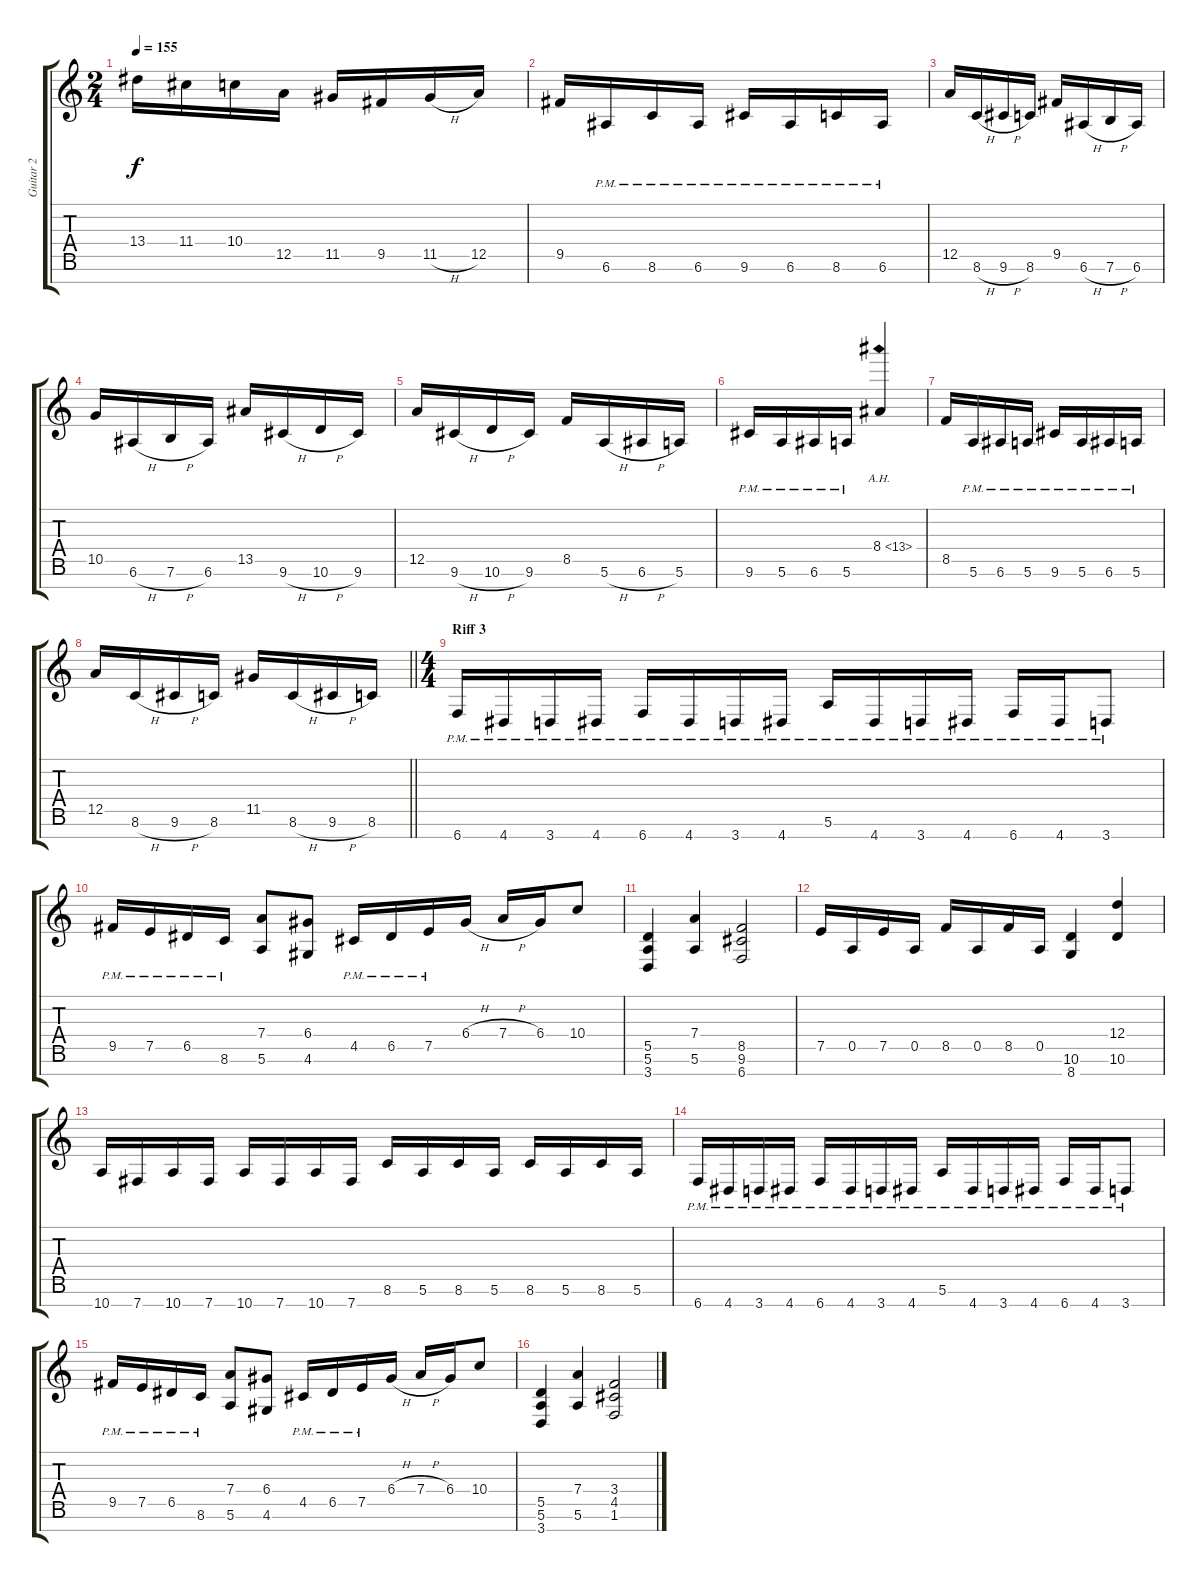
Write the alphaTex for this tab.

\track ("Guitar 2" "Guitar 2") {instrument distortionguitar}
\staff {score tabs}
\tuning (E4 B3 G3 D3 A2 E2 B1) {hide}
\ts (2 4)
\tempo 155
\clef g2
\ks c
13.4.16{dy f} 11.4.16 10.4.16 12.5.16 11.5.16 9.5.16 11.5{h}.16 12.5.16 |
9.5.16 6.6{pm}.16 8.6{pm}.16 6.6{pm}.16 9.6{pm}.16 6.6{pm}.16 8.6{pm}.16 6.6{pm}.16 |
12.5.16 8.6{h}.16 9.6{h}.16 8.6.16 9.5.16 6.6{h}.16 7.6{h}.16 6.6.16 |
10.5.16 6.6{h}.16 7.6{h}.16 6.6.16 13.5.16 9.6{h}.16 10.6{h}.16 9.6.16 |
12.5.16 9.6{h}.16 10.6{h}.16 9.6.16 8.5.16 5.6{h}.16 6.6{h}.16 5.6.16 |
9.6{pm}.16 5.6{pm}.16 6.6{pm}.16 5.6{pm}.16 8.4{ah 5}.4 |
8.5.16 5.6{pm}.16 6.6{pm}.16 5.6{pm}.16 9.6{pm}.16 5.6{pm}.16 6.6{pm}.16 5.6{pm}.16 |
\barLineRight lightlight
12.5.16 8.6{h}.16 9.6{h}.16 8.6.16 11.5.16 8.6{h}.16 9.6{h}.16 8.6.16 |
\ts (4 4)
\section ("" "Riff 3")
6.7{pm}.16 4.7{pm}.16 3.7{pm}.16 4.7{pm}.16 6.7{pm}.16 4.7{pm}.16 3.7{pm}.16 4.7{pm}.16 5.6{pm}.16 4.7{pm}.16 3.7{pm}.16 4.7{pm}.16 6.7{pm}.16 4.7{pm}.16 3.7{pm}.8 |
9.5{pm}.16 7.5{pm}.16 6.5{pm}.16 8.6{pm}.16 (7.4 5.6).8 (6.4 4.6).8 4.5{pm}.16 6.5{pm}.16 7.5{pm}.16 6.4{h}.16 7.4{h}.16 6.4.16 10.4.8 |
(5.5 5.6 3.7).4 (7.4 5.6).4 (8.5 9.6 6.7).2 |
7.5.16 0.5.16 7.5.16 0.5.16 8.5.16 0.5.16 8.5.16 0.5.16 (10.6 8.7).4 (12.4 10.6).4 |
10.7.16 7.7.16 10.7.16 7.7.16 10.7.16 7.7.16 10.7.16 7.7.16 8.6.16 5.6.16 8.6.16 5.6.16 8.6.16 5.6.16 8.6.16 5.6.16 |
6.7{pm}.16 4.7{pm}.16 3.7{pm}.16 4.7{pm}.16 6.7{pm}.16 4.7{pm}.16 3.7{pm}.16 4.7{pm}.16 5.6{pm}.16 4.7{pm}.16 3.7{pm}.16 4.7{pm}.16 6.7{pm}.16 4.7{pm}.16 3.7{pm}.8 |
9.5{pm}.16 7.5{pm}.16 6.5{pm}.16 8.6{pm}.16 (7.4 5.6).8 (6.4 4.6).8 4.5{pm}.16 6.5{pm}.16 7.5{pm}.16 6.4{h}.16 7.4{h}.16 6.4.16 10.4.8 |
(5.5 5.6 3.7).4 (7.4 5.6).4 (3.4 4.5 1.6).2
